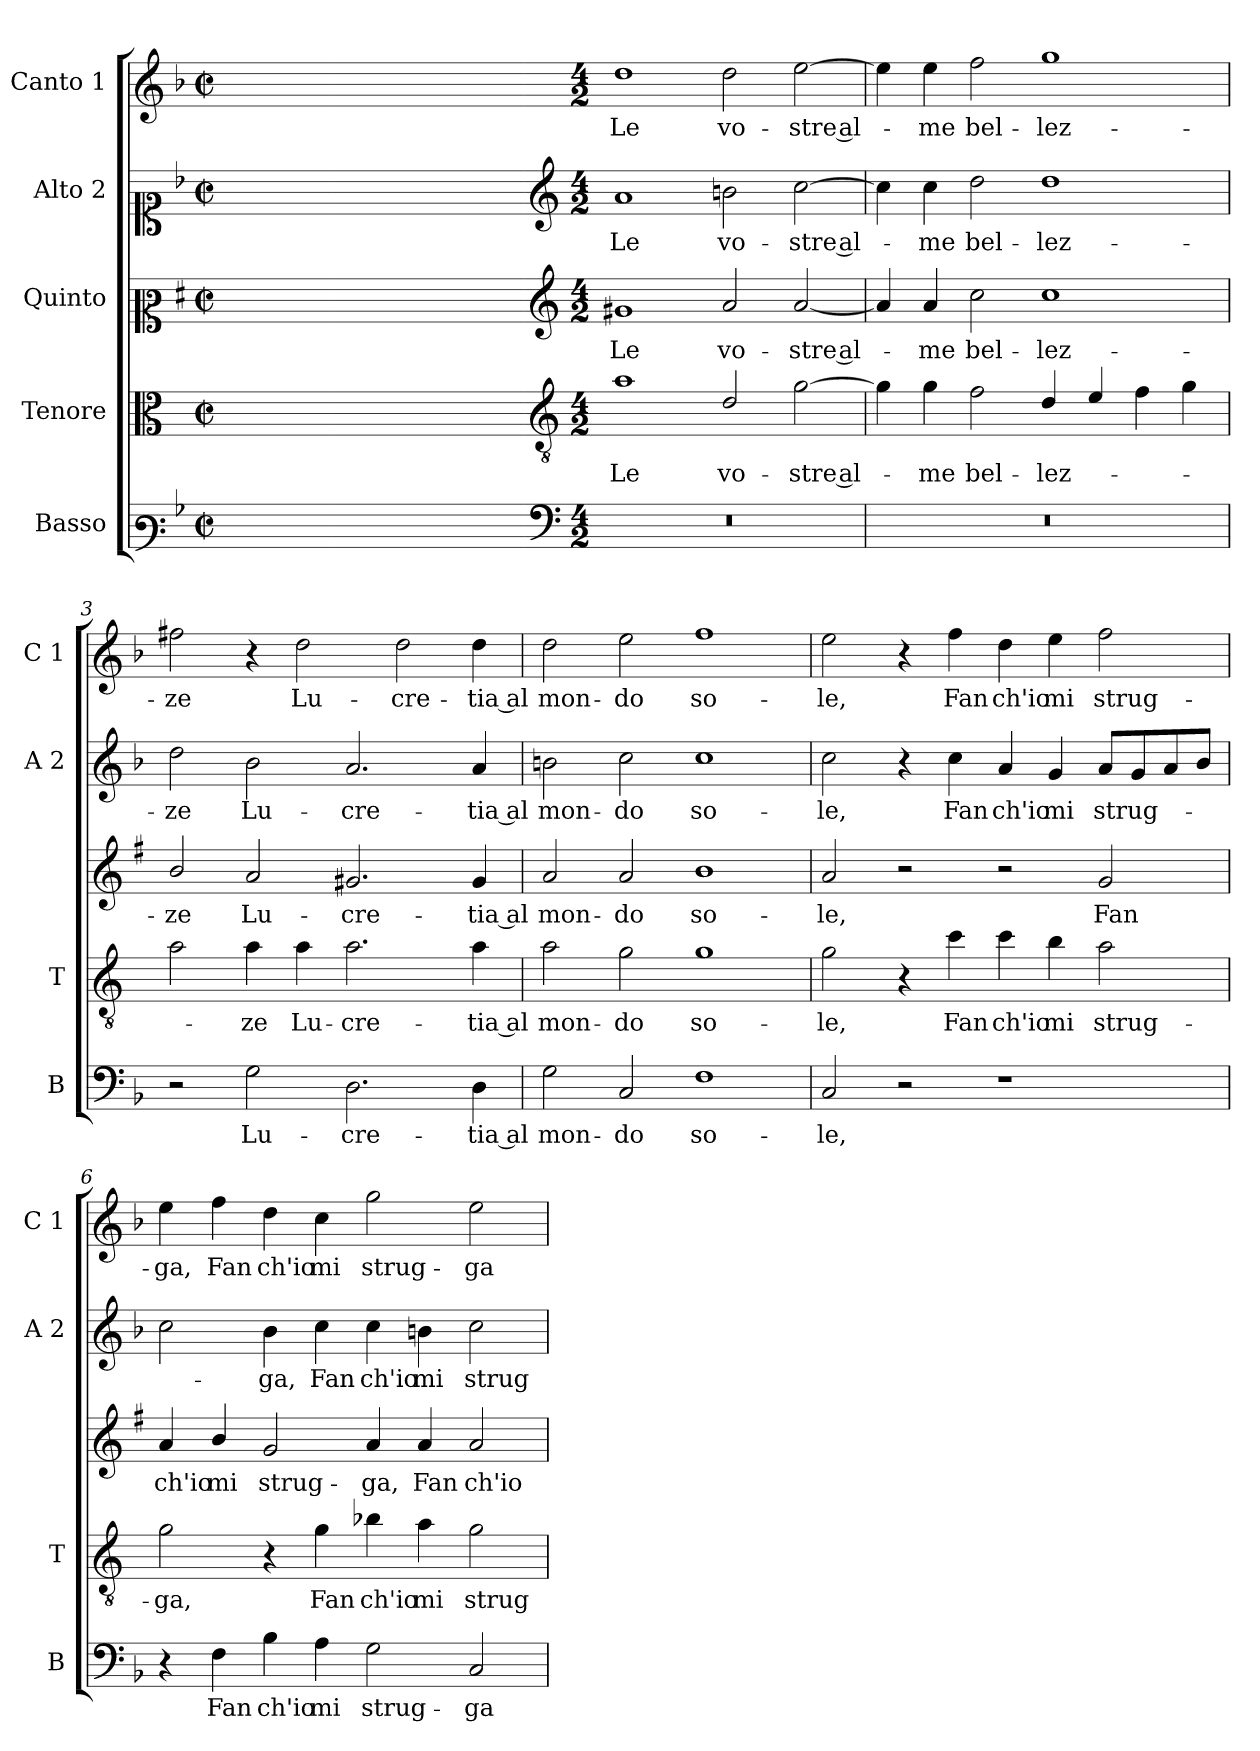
**kern	**text	**kern	**text	**kern	**text	**kern	**text	**kern	**text
*part5	*part5	*part4	*part4	*part3	*part3	*part2	*part2	*part1	*part1
*staff5	*staff5	*staff4	*staff4	*staff3	*staff3	*staff2	*staff2	*staff1	*staff1
*I"Basso	*	*I"Tenore	*	*I"Quinto	*	*I"Alto 2	*	*I"Canto 1	*
*I'B	*	*I'T	*	*	*	*I'A 2	*	*I'C 1	*
*clefF3	*	*clefC3	*	*clefC2	*	*clefC1	*	*clefG2	*
*	*	*ITrd4c7	*	*ITrd1c2	*	*	*	*	*
*k[b-]	*	*k[b-]	*	*k[b-]	*	*k[b-]	*	*k[b-]	*
*F:	*	*F:	*	*F:	*	*F:	*	*F:	*
*M2/2	*	*M2/2	*	*M2/2	*	*M2/2	*	*M2/2	*
*met(c|)	*	*met(c|)	*	*met(c|)	*	*met(c|)	*	*met(c|)	*
=	=	=	=	=	=	=	=	=	=
1ryy	.	1ryy	.	1ryy	.	1ryy	.	1ryy	.
=1X-	=1X-	=1X-	=1X-	=1X-	=1X-	=1X-	=1X-	=1X-	=1X-
4ryy	.	4ryy	.	4ryy	.	4ryy	.	4ryy	.
4ryy	.	4ryy	.	4ryy	.	4ryy	.	4ryy	.
4ryy	.	4ryy	.	4ryy	.	4ryy	.	4ryy	.
4ryy	.	4ryy	.	4ryy	.	4ryy	.	4ryy	.
=1-	=1-	=1-	=1-	=1-	=1-	=1-	=1-	=1-	=1-
*clefF4	*	*clefGv2	*	*clefG2	*	*clefG2	*	*	*
*M4/2	*	*M4/2	*	*M4/2	*	*M4/2	*	*M4/2	*
!	!	!	!LO:LY:b	!	!LO:LY:b	!	!LO:LY:b	!	!LO:LY:b
0r	.	1d	Le	1f#X	Le	1a	Le	1dd	Le
!	!	!	!LO:LY:b	!	!LO:LY:b	!	!LO:LY:b	!	!LO:LY:b
.	.	2G/	vo-	2g/	vo-	2bn\	vo-	2dd\	vo-
!	!	!	!LO:LY:b	!	!LO:LY:b	!	!LO:LY:b	!	!LO:LY:b
.	.	[2c\	-stre al-	[2g/	-stre al-	[2cc\	-stre al-	[2ee\	-stre al-
=2	=2	=2	=2	=2	=2	=2	=2	=2	=2
0r	.	4c\]	.	4g/]	.	4cc\]	.	4ee\]	.
!	!	!	!LO:LY:b	!	!LO:LY:b	!	!LO:LY:b	!	!LO:LY:b
.	.	4c\	-me	4g/	-me	4cc\	-me	4ee\	-me
!	!	!	!LO:LY:b	!	!LO:LY:b	!	!LO:LY:b	!	!LO:LY:b
.	.	2B-\	bel-	2b-\	bel-	2dd\	bel-	2ff\	bel-
!	!	!	!LO:LY:b	!	!LO:LY:b	!	!LO:LY:b	!	!LO:LY:b
.	.	4G/	-lez-	1b-	-lez-	1dd	-lez-	1gg	-lez-
.	.	4A/	.	.	.	.	.	.	.
.	.	4B-\	.	.	.	.	.	.	.
.	.	4c\	.	.	.	.	.	.	.
=3	=3	=3	=3	=3	=3	=3	=3	=3	=3
!	!	!	!	!	!LO:LY:b	!	!LO:LY:b	!	!LO:LY:b
2r	.	2d\	.	2a/	-ze	2dd\	-ze	2ff#X\	-ze
!	!LO:LY:b	!	!LO:LY:b	!	!LO:LY:b	!	!LO:LY:b	!	!
2G\	Lu-	4d\	-ze	2g/	Lu-	2b-\	Lu-	4r	.
!	!	!	!LO:LY:b	!	!	!	!	!	!LO:LY:b
.	.	4d\	Lu-	.	.	.	.	2dd\	Lu-
!	!LO:LY:b	!	!LO:LY:b	!	!LO:LY:b	!	!LO:LY:b	!	!
2.D\	-cre-	2.d\	-cre-	2.f#X/	-cre-	2.a/	-cre-	.	.
!	!	!	!	!	!	!	!	!	!LO:LY:b
.	.	.	.	.	.	.	.	2dd\	-cre-
!	!LO:LY:b	!	!LO:LY:b	!	!LO:LY:b	!	!LO:LY:b	!	!LO:LY:b
4D\	-tia al	4d\	-tia al	4f#/	-tia al	4a/	-tia al	4dd\	-tia al
!!LO:LB:g=z
=4	=4	=4	=4	=4	=4	=4	=4	=4	=4
!	!LO:LY:b	!	!LO:LY:b	!	!LO:LY:b	!	!LO:LY:b	!	!LO:LY:b
2G\	mon-	2d\	mon-	2g/	mon-	2bn\	mon-	2dd\	mon-
!	!LO:LY:b	!	!LO:LY:b	!	!LO:LY:b	!	!LO:LY:b	!	!LO:LY:b
2C/	-do	2c\	-do	2g/	-do	2cc\	-do	2ee\	-do
!	!LO:LY:b	!	!LO:LY:b	!	!LO:LY:b	!	!LO:LY:b	!	!LO:LY:b
1F	so-	1c	so-	1a	so-	1cc	so-	1ff	so-
=5	=5	=5	=5	=5	=5	=5	=5	=5	=5
!	!LO:LY:b	!	!LO:LY:b	!	!LO:LY:b	!	!LO:LY:b	!	!LO:LY:b
2C/	-le,	2c\	-le,	2g/	-le,	2cc\	-le,	2ee\	-le,
2r	.	4r	.	2r	.	4r	.	4r	.
!	!	!	!LO:LY:b	!	!	!	!LO:LY:b	!	!LO:LY:b
.	.	4f\	Fan	.	.	4cc\	Fan	4ff\	Fan
!	!	!	!LO:LY:b	!	!	!	!LO:LY:b	!	!LO:LY:b
1r	.	4f\	ch'io	2r	.	4a/	ch'io	4dd\	ch'io
!	!	!	!LO:LY:b	!	!	!	!LO:LY:b	!	!LO:LY:b
.	.	4e\	mi	.	.	4g/	mi	4ee\	mi
!	!	!	!LO:LY:b	!	!LO:LY:b	!	!LO:LY:b	!	!LO:LY:b
.	.	2d\	strug-	2f/	Fan	8a/L	strug-	2ff\	strug-
.	.	.	.	.	.	8g/	.	.	.
.	.	.	.	.	.	8a/	.	.	.
.	.	.	.	.	.	8b-/J	.	.	.
=6	=6	=6	=6	=6	=6	=6	=6	=6	=6
!	!	!	!LO:LY:b	!	!LO:LY:b	!	!	!	!LO:LY:b
4r	.	2c\	-ga,	4g/	ch'io	2cc\	.	4ee\	-ga,
!	!LO:LY:b	!	!	!	!LO:LY:b	!	!	!	!LO:LY:b
4F\	Fan	.	.	4a/	mi	.	.	4ff\	Fan
!	!LO:LY:b	!	!	!	!LO:LY:b	!	!LO:LY:b	!	!LO:LY:b
4B-\	ch'io	4r	.	2f/	strug-	4b-\	-ga,	4dd\	ch'io
!	!LO:LY:b	!	!LO:LY:b	!	!	!	!LO:LY:b	!	!LO:LY:b
4A\	mi	4c\	Fan	.	.	4cc\	Fan	4cc\	mi
!	!LO:LY:b	!	!LO:LY:b	!	!LO:LY:b	!	!LO:LY:b	!	!LO:LY:b
2G\	strug-	4e-X\	ch'io	4g/	-ga,	4cc\	ch'io	2gg\	strug-
!	!	!	!LO:LY:b	!	!LO:LY:b	!	!LO:LY:b	!	!
.	.	4d\	mi	4g/	Fan	4bn\	mi	.	.
!	!LO:LY:b	!	!LO:LY:b	!	!LO:LY:b	!	!LO:LY:b	!	!LO:LY:b
2C/	-ga	2c\	strug-	2g/	ch'io	2cc\	strug-	2ee\	-ga
=	=	=	=	=	=	=	=	=	=
*-	*-	*-	*-	*-	*-	*-	*-	*-	*-
